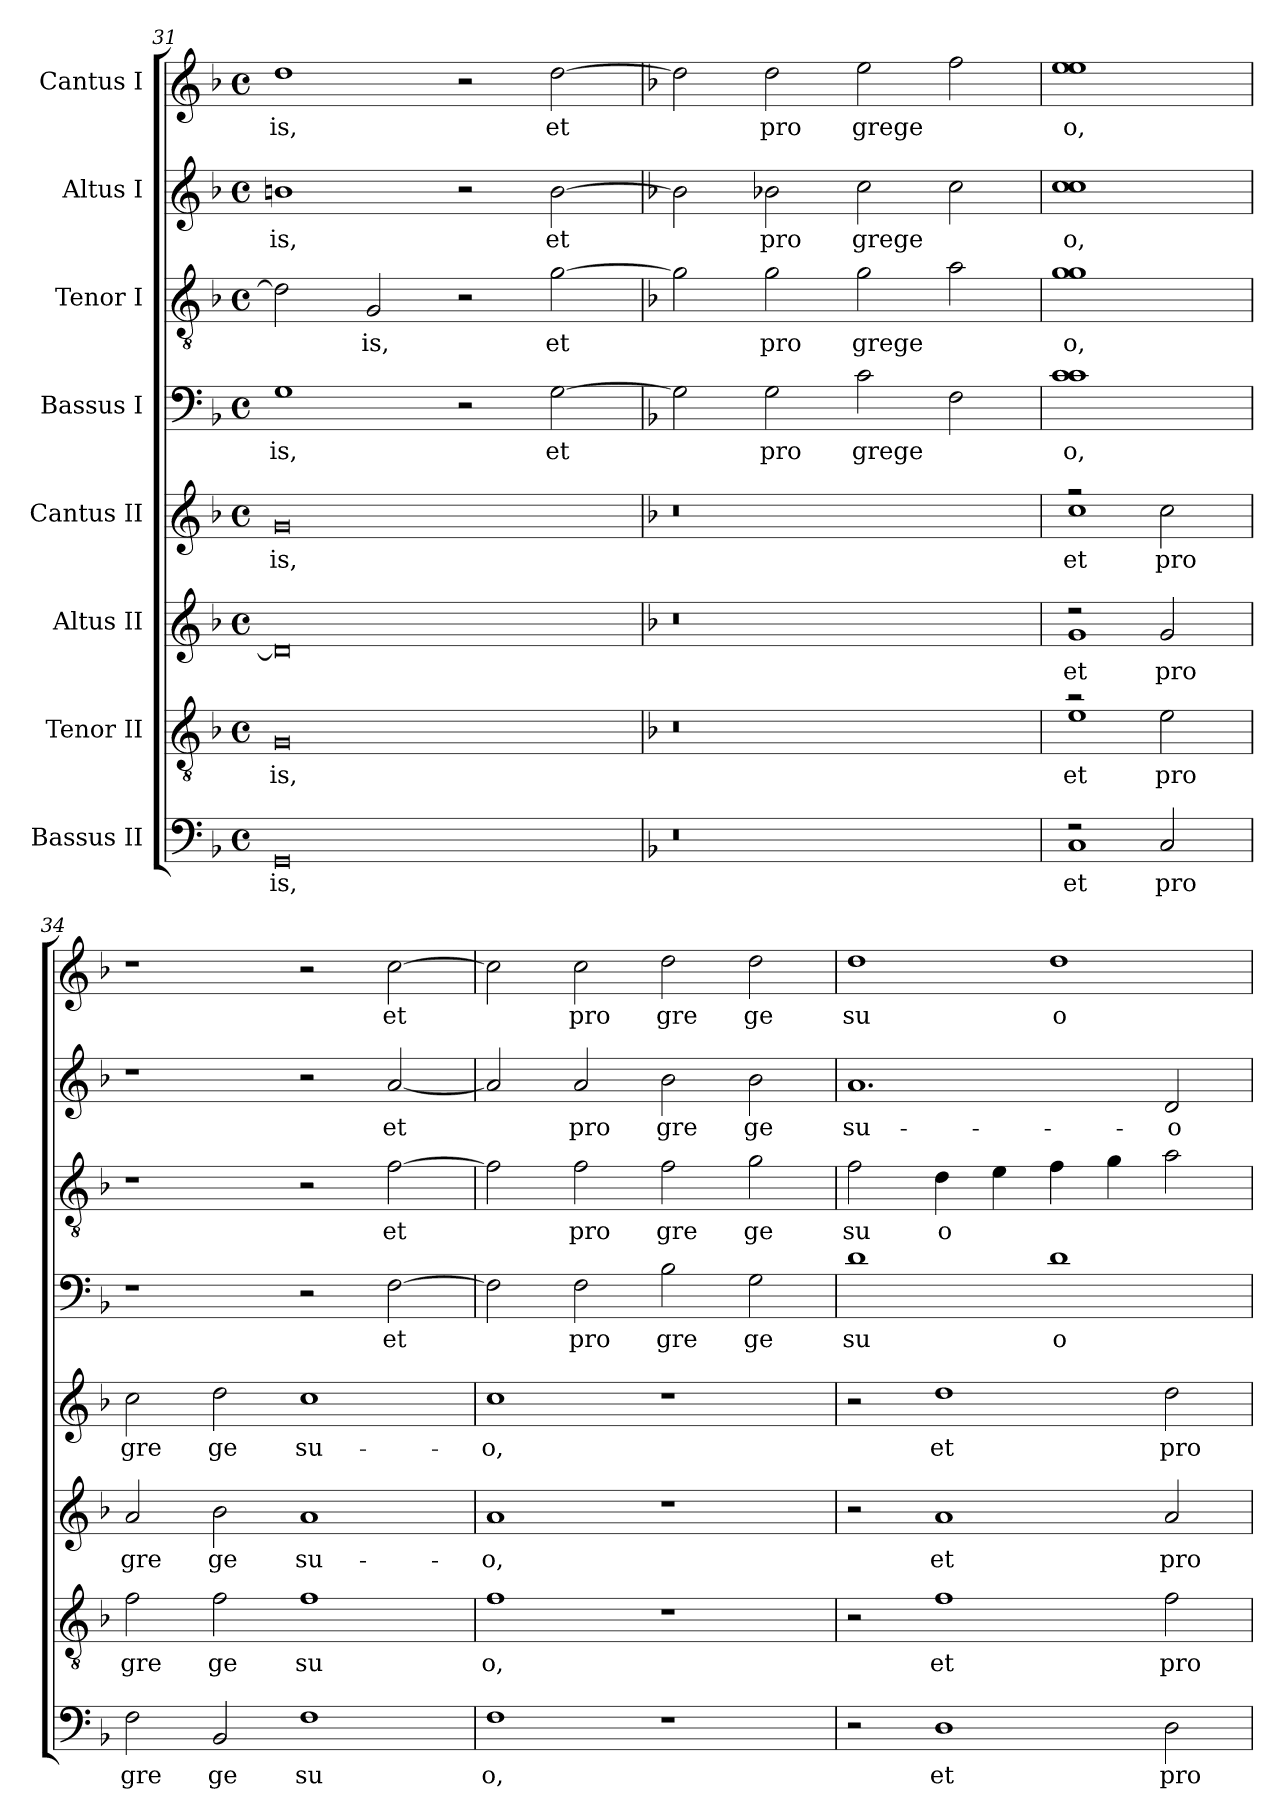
**kern	**text	**kern	**text	**kern	**text	**kern	**text	**kern	**text	**kern	**text	**kern	**text	**kern	**text
*part8	*part8	*part7	*part7	*part6	*part6	*part5	*part5	*part4	*part4	*part3	*part3	*part2	*part2	*part1	*part1
*staff8	*staff8	*staff7	*staff7	*staff6	*staff6	*staff5	*staff5	*staff4	*staff4	*staff3	*staff3	*staff2	*staff2	*staff1	*staff1
*I"Bassus II	*	*I"Tenor II	*	*I"Altus II	*	*I"Cantus II	*	*I"Bassus I	*	*I"Tenor I	*	*I"Altus I	*	*I"Cantus I	*
*clefF4	*	*clefGv2	*	*clefG2	*	*clefG2	*	*clefF4	*	*clefGv2	*	*clefG2	*	*clefG2	*
*k[b-]	*	*k[b-]	*	*k[b-]	*	*k[b-]	*	*k[b-]	*	*k[b-]	*	*k[b-]	*	*k[b-]	*
*F:	*	*F:	*	*F:	*	*F:	*	*F:	*	*F:	*	*F:	*	*F:	*
*M4/4	*	*M4/4	*	*M4/4	*	*M4/4	*	*M4/4	*	*M4/4	*	*M4/4	*	*M4/4	*
*met(c)	*	*met(c)	*	*met(c)	*	*met(c)	*	*met(c)	*	*met(c)	*	*met(c)	*	*met(c)	*
=31	=31	=31	=31	=31	=31	=31	=31	=31	=31	=31	=31	=31	=31	=31	=31
!	!LO:LY:b:cj	!	!LO:LY:b:cj	!	!	!	!LO:LY:b:cj	!	!LO:LY:b:cj	!	!	!	!LO:LY:b:cj	!	!LO:LY:b:cj
0GG	is,	0G	-is,	0d]	.	0g	is,	1G	-is,	2d\]	.	1bn	is,	1dd	is,
!	!	!	!	!	!	!	!	!	!	!	!LO:LY:b:cj	!	!	!	!
.	.	.	.	.	.	.	.	.	.	2G/	is,	.	.	.	.
.	.	.	.	.	.	.	.	2r	.	2r	.	2r	.	2r	.
!	!	!	!	!	!	!	!	!	!LO:LY:b:cj	!	!LO:LY:b:cj	!	!LO:LY:b:cj	!	!LO:LY:b:cj
.	.	.	.	.	.	.	.	[>2G\	et	[>2g\	et	[>2b\	et	[>2dd\	et
=32	=32	=32	=32	=32	=32	=32	=32	=32	=32	=32	=32	=32	=32	=32	=32
*	*	*	*	*	*	*	*	*	*	*	*	*k[b-]	*	*	*
*	*	*	*	*	*	*	*	*	*	*	*	*F:	*	*	*
0r	.	0r	.	0r	.	0r	.	2G\]	.	2g\]	.	2b\]	.	2dd\]	.
!	!	!	!	!	!	!	!	!	!LO:LY:b:cj	!	!LO:LY:b:cj	!	!LO:LY:b:cj	!	!LO:LY:b:cj
.	.	.	.	.	.	.	.	2G\	pro	2g\	pro	2b-\	pro	2dd\	pro
!	!	!	!	!	!	!	!	!	!LO:LY:b:cj	!	!LO:LY:b:cj	!	!LO:LY:b:cj	!	!LO:LY:b:cj
.	.	.	.	.	.	.	.	2c\	grege	2g\	grege	2cc\	grege	2ee\	grege
.	.	.	.	.	.	.	.	2F\	.	2a\	.	2cc\	.	2ff\	.
!!LO:LB:g=z
=33	=33	=33	=33	=33	=33	=33	=33	=33	=33	=33	=33	=33	=33	=33	=33
*^	*	*	*	*	*	*	*	*	*	*	*	*	*	*	*
!	!	!LO:LY:b:cj	!	!LO:LY:b:cj	!	!LO:LY:b:cj	!	!LO:LY:b:cj	!	!LO:LY:b:cj	!	!LO:LY:b:cj	!	!LO:LY:b:cj	!	!LO:LY:b:cj
*	*	*	*^	*	*^	*	*^	*	*	*	*	*	*	*	*	*
2r	1C	et	2r	1e	et	2r	1g	et	2r	1cc	et	1c 1c	o,	1g 1g	o,	1cc 1cc	-o,	1ee 1ee	o,
!	!	!LO:LY:b:cj	!	!	!LO:LY:b:cj	!	!	!LO:LY:b:cj	!	!	!LO:LY:b:cj	!	!	!	!	!	!	!	!
2C/	.	pro	2e\	.	pro	2g/	.	pro	2cc\	.	pro	.	.	.	.	.	.	.	.
*v	*v	*	*	*	*	*v	*v	*	*v	*v	*	*	*	*	*	*	*	*	*
*	*	*v	*v	*	*	*	*	*	*	*	*	*	*	*	*	*
=34	=34	=34	=34	=34	=34	=34	=34	=34	=34	=34	=34	=34	=34	=34	=34
!	!LO:LY:b:cj	!	!LO:LY:b:cj	!	!LO:LY:b:cj	!	!LO:LY:b:cj	!	!	!	!	!	!	!	!
2F\	gre	2f\	gre	2a/	gre	2cc\	gre	1r	.	1r	.	1r	.	1r	.
!	!LO:LY:b:cj	!	!LO:LY:b:cj	!	!LO:LY:b:cj	!	!LO:LY:b:cj	!	!	!	!	!	!	!	!
2BB-/	ge	2f\	ge	2b-\	ge	2dd\	ge	.	.	.	.	.	.	.	.
!	!LO:LY:b:cj	!	!LO:LY:b:cj	!	!LO:LY:b:cj	!	!LO:LY:b:cj	!	!	!	!	!	!	!	!
1F	su	1f	su	1a	su-	1cc	su-	2r	.	2r	.	2r	.	2r	.
!	!	!	!	!	!	!	!	!	!LO:LY:b:cj	!	!LO:LY:b:cj	!	!LO:LY:b:cj	!	!LO:LY:b:cj
.	.	.	.	.	.	.	.	[>2F\	et	[>2f\	et	[<2a/	et	[>2cc\	et
=35	=35	=35	=35	=35	=35	=35	=35	=35	=35	=35	=35	=35	=35	=35	=35
!	!LO:LY:b:cj	!	!LO:LY:b:cj	!	!LO:LY:b:cj	!	!LO:LY:b:cj	!	!	!	!	!	!	!	!
1F	o,	1f	o,	1a	-o,	1cc	-o,	2F\]	.	2f\]	.	2a/]	.	2cc\]	.
!	!	!	!	!	!	!	!	!	!LO:LY:b:cj	!	!LO:LY:b:cj	!	!LO:LY:b:cj	!	!LO:LY:b:cj
.	.	.	.	.	.	.	.	2F\	pro	2f\	pro	2a/	pro	2cc\	pro
!	!	!	!	!	!	!	!	!	!LO:LY:b:cj	!	!LO:LY:b:cj	!	!LO:LY:b:cj	!	!LO:LY:b:cj
1r	.	1r	.	1r	.	1r	.	2B-\	gre	2f\	gre	2b-\	gre	2dd\	gre
!	!	!	!	!	!	!	!	!	!LO:LY:b:cj	!	!LO:LY:b:cj	!	!LO:LY:b:cj	!	!LO:LY:b:cj
.	.	.	.	.	.	.	.	2G\	ge	2g\	ge	2b-\	ge	2dd\	ge
=36	=36	=36	=36	=36	=36	=36	=36	=36	=36	=36	=36	=36	=36	=36	=36
!	!	!	!	!	!	!	!	!	!LO:LY:b:cj	!	!LO:LY:b:cj	!	!LO:LY:b:cj	!	!LO:LY:b:cj
2r	.	2r	.	2r	.	2r	.	1d	su	2f\	su	1.a	su-	1dd	su
!	!LO:LY:b:cj	!	!LO:LY:b:cj	!	!LO:LY:b:cj	!	!LO:LY:b:cj	!	!	!	!LO:LY:b:cj	!	!	!	!
1D	et	1f	et	1a	et	1dd	et	.	.	4d\	o	.	.	.	.
.	.	.	.	.	.	.	.	.	.	4e\	.	.	.	.	.
!	!	!	!	!	!	!	!	!	!LO:LY:b:cj	!	!	!	!	!	!LO:LY:b:cj
.	.	.	.	.	.	.	.	1d	o	4f\	.	.	.	1dd	o
.	.	.	.	.	.	.	.	.	.	4g\	.	.	.	.	.
!	!LO:LY:b:cj	!	!LO:LY:b:cj	!	!LO:LY:b:cj	!	!LO:LY:b:cj	!	!	!	!	!	!LO:LY:b:cj	!	!
2D\	pro	2f\	pro	2a/	pro	2dd\	pro	.	.	2a\	.	2d/	-o	.	.
=	=	=	=	=	=	=	=	=	=	=	=	=	=	=	=
*-	*-	*-	*-	*-	*-	*-	*-	*-	*-	*-	*-	*-	*-	*-	*-
